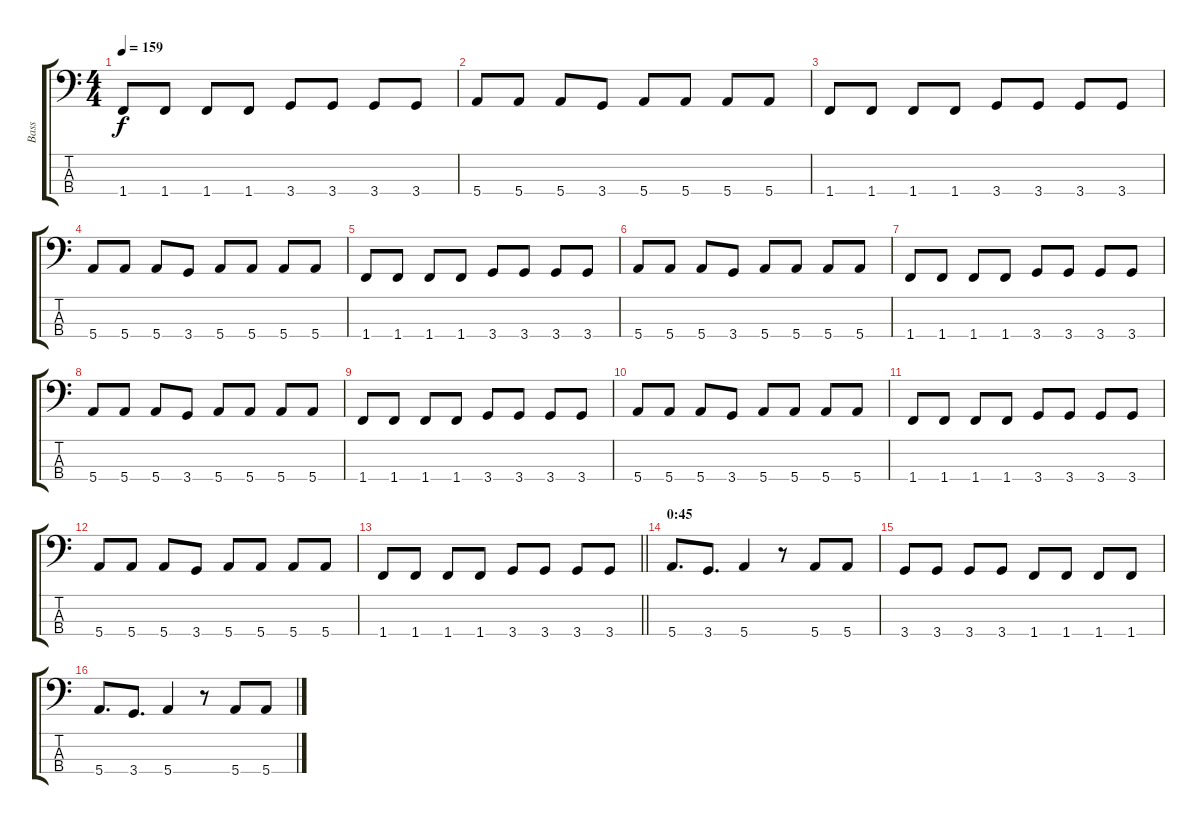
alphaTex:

\track ("Bass" "Bass") {instrument electricbassfinger}
\staff {score tabs}
\tuning (G2 D2 A1 E1) {hide}
\ts (4 4)
\tempo 159
\clef f4
\ks c
1.4.8{dy f} 1.4.8 1.4.8 1.4.8 3.4.8 3.4.8 3.4.8 3.4.8 |
5.4.8 5.4.8 5.4.8 3.4.8 5.4.8 5.4.8 5.4.8 5.4.8 |
1.4.8 1.4.8 1.4.8 1.4.8 3.4.8 3.4.8 3.4.8 3.4.8 |
5.4.8 5.4.8 5.4.8 3.4.8 5.4.8 5.4.8 5.4.8 5.4.8 |
1.4.8 1.4.8 1.4.8 1.4.8 3.4.8 3.4.8 3.4.8 3.4.8 |
5.4.8 5.4.8 5.4.8 3.4.8 5.4.8 5.4.8 5.4.8 5.4.8 |
1.4.8 1.4.8 1.4.8 1.4.8 3.4.8 3.4.8 3.4.8 3.4.8 |
5.4.8 5.4.8 5.4.8 3.4.8 5.4.8 5.4.8 5.4.8 5.4.8 |
1.4.8 1.4.8 1.4.8 1.4.8 3.4.8 3.4.8 3.4.8 3.4.8 |
5.4.8 5.4.8 5.4.8 3.4.8 5.4.8 5.4.8 5.4.8 5.4.8 |
1.4.8 1.4.8 1.4.8 1.4.8 3.4.8 3.4.8 3.4.8 3.4.8 |
5.4.8 5.4.8 5.4.8 3.4.8 5.4.8 5.4.8 5.4.8 5.4.8 |
\barLineRight lightlight
1.4.8 1.4.8 1.4.8 1.4.8 3.4.8 3.4.8 3.4.8 3.4.8 |
\section ("" "0:45")
5.4.8{d} 3.4.8{d} 5.4.4 r.8 5.4.8 5.4.8 |
3.4.8 3.4.8 3.4.8 3.4.8 1.4.8 1.4.8 1.4.8 1.4.8 |
5.4.8{d} 3.4.8{d} 5.4.4 r.8 5.4.8 5.4.8
